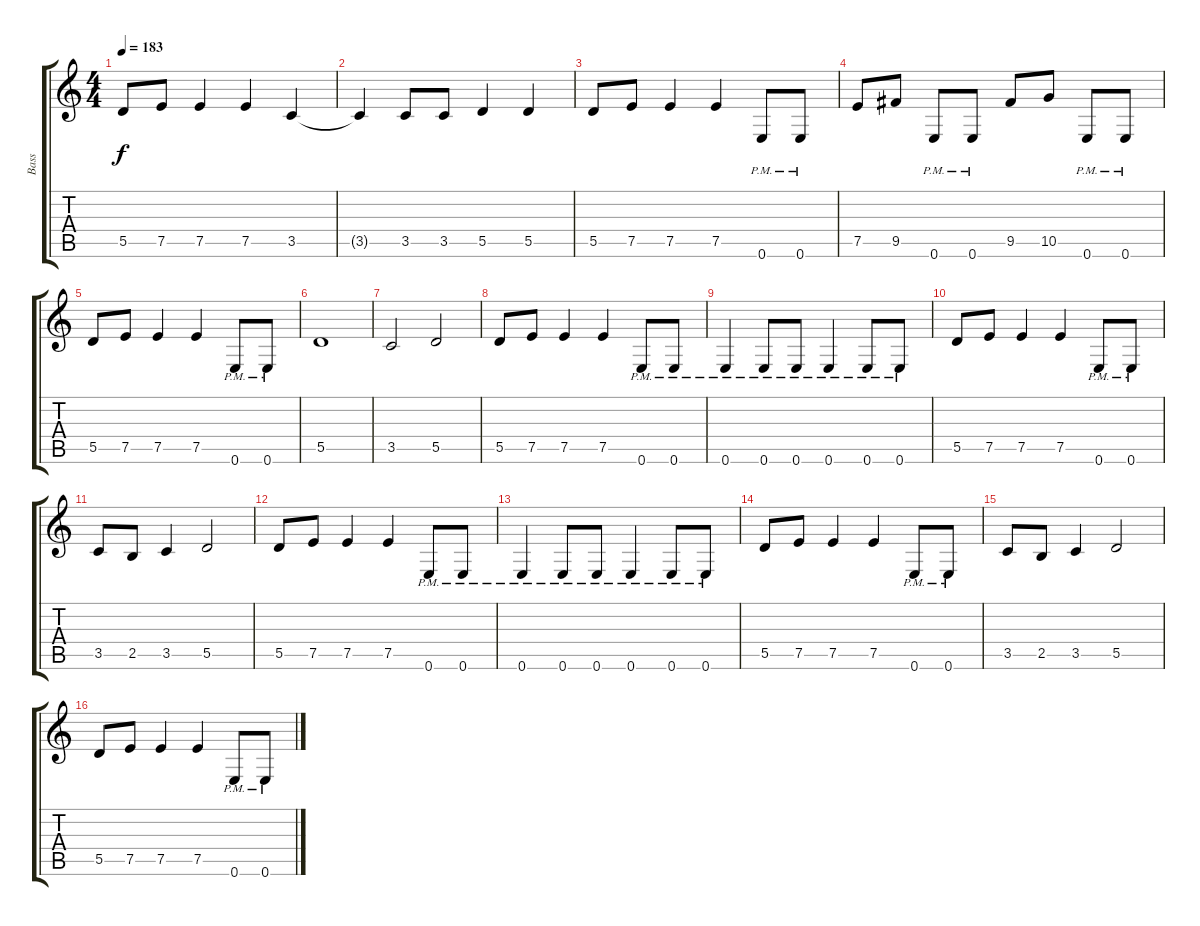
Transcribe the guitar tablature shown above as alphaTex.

\track ("Bass" "Bass") {instrument electricbasspick}
\staff {score tabs}
\tuning (E4 B3 G3 D3 A2 E2) {hide}
\ts (4 4)
\tempo 183
\clef g2
\ks c
5.5.8{dy f} 7.5.8 7.5.4 7.5.4 3.5.4 |
3.5{t}.4 3.5.8 3.5.8 5.5.4 5.5.4 |
5.5.8 7.5.8 7.5.4 7.5.4 0.6{pm}.8 0.6{pm}.8 |
7.5.8 9.5.8 0.6{pm}.8 0.6{pm}.8 9.5.8 10.5.8 0.6{pm}.8 0.6{pm}.8 |
5.5.8 7.5.8 7.5.4 7.5.4 0.6{pm}.8 0.6{pm}.8 |
5.5.1 |
3.5.2 5.5.2 |
5.5.8 7.5.8 7.5.4 7.5.4 0.6{pm}.8 0.6{pm}.8 |
0.6{pm}.4 0.6{pm}.8 0.6{pm}.8 0.6{pm}.4 0.6{pm}.8 0.6{pm}.8 |
5.5.8 7.5.8 7.5.4 7.5.4 0.6{pm}.8 0.6{pm}.8 |
3.5.8 2.5.8 3.5.4 5.5.2 |
5.5.8 7.5.8 7.5.4 7.5.4 0.6{pm}.8 0.6{pm}.8 |
0.6{pm}.4 0.6{pm}.8 0.6{pm}.8 0.6{pm}.4 0.6{pm}.8 0.6{pm}.8 |
5.5.8 7.5.8 7.5.4 7.5.4 0.6{pm}.8 0.6{pm}.8 |
3.5.8 2.5.8 3.5.4 5.5.2 |
5.5.8 7.5.8 7.5.4 7.5.4 0.6{pm}.8 0.6{pm}.8
